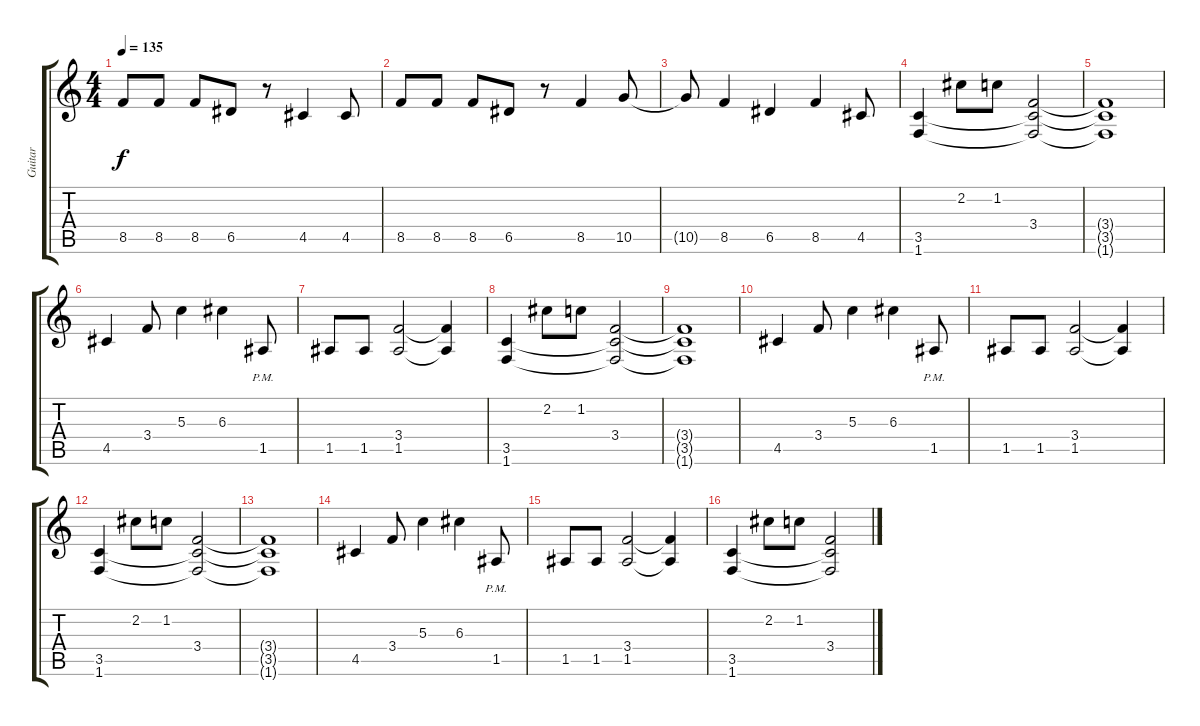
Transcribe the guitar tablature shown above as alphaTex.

\track ("Guitar" "Guitar") {instrument distortionguitar}
\staff {score tabs}
\tuning (E4 B3 G3 D3 A2 E2) {hide}
\ts (4 4)
\tempo 135
\clef g2
\ks c
8.5.8{dy f} 8.5.8 8.5.8 6.5.8 r.8 4.5.4 4.5.8 |
8.5.8 8.5.8 8.5.8 6.5.8 r.8 8.5.4 10.5.8 |
10.5{t}.8 8.5.4 6.5.4 8.5.4 4.5.8 |
(3.5 1.6).4 2.2.8 1.2.8 (3.4 3.5{t} 1.6{t}).2 |
(3.4{t} 3.5{t} 1.6{t}).1 |
4.5.4 3.4.8 5.3.4 6.3.4 1.5{pm}.8 |
1.5.8 1.5.8 (3.4 1.5).2 (3.4{t} 1.5{t}).4 |
(3.5 1.6).4 2.2.8 1.2.8 (3.4 3.5{t} 1.6{t}).2 |
(3.4{t} 3.5{t} 1.6{t}).1 |
4.5.4 3.4.8 5.3.4 6.3.4 1.5{pm}.8 |
1.5.8 1.5.8 (3.4 1.5).2 (3.4{t} 1.5{t}).4 |
(3.5 1.6).4 2.2.8 1.2.8 (3.4 3.5{t} 1.6{t}).2 |
(3.4{t} 3.5{t} 1.6{t}).1 |
4.5.4 3.4.8 5.3.4 6.3.4 1.5{pm}.8 |
1.5.8 1.5.8 (3.4 1.5).2 (3.4{t} 1.5{t}).4 |
(3.5 1.6).4 2.2.8 1.2.8 (3.4 3.5{t} 1.6{t}).2
